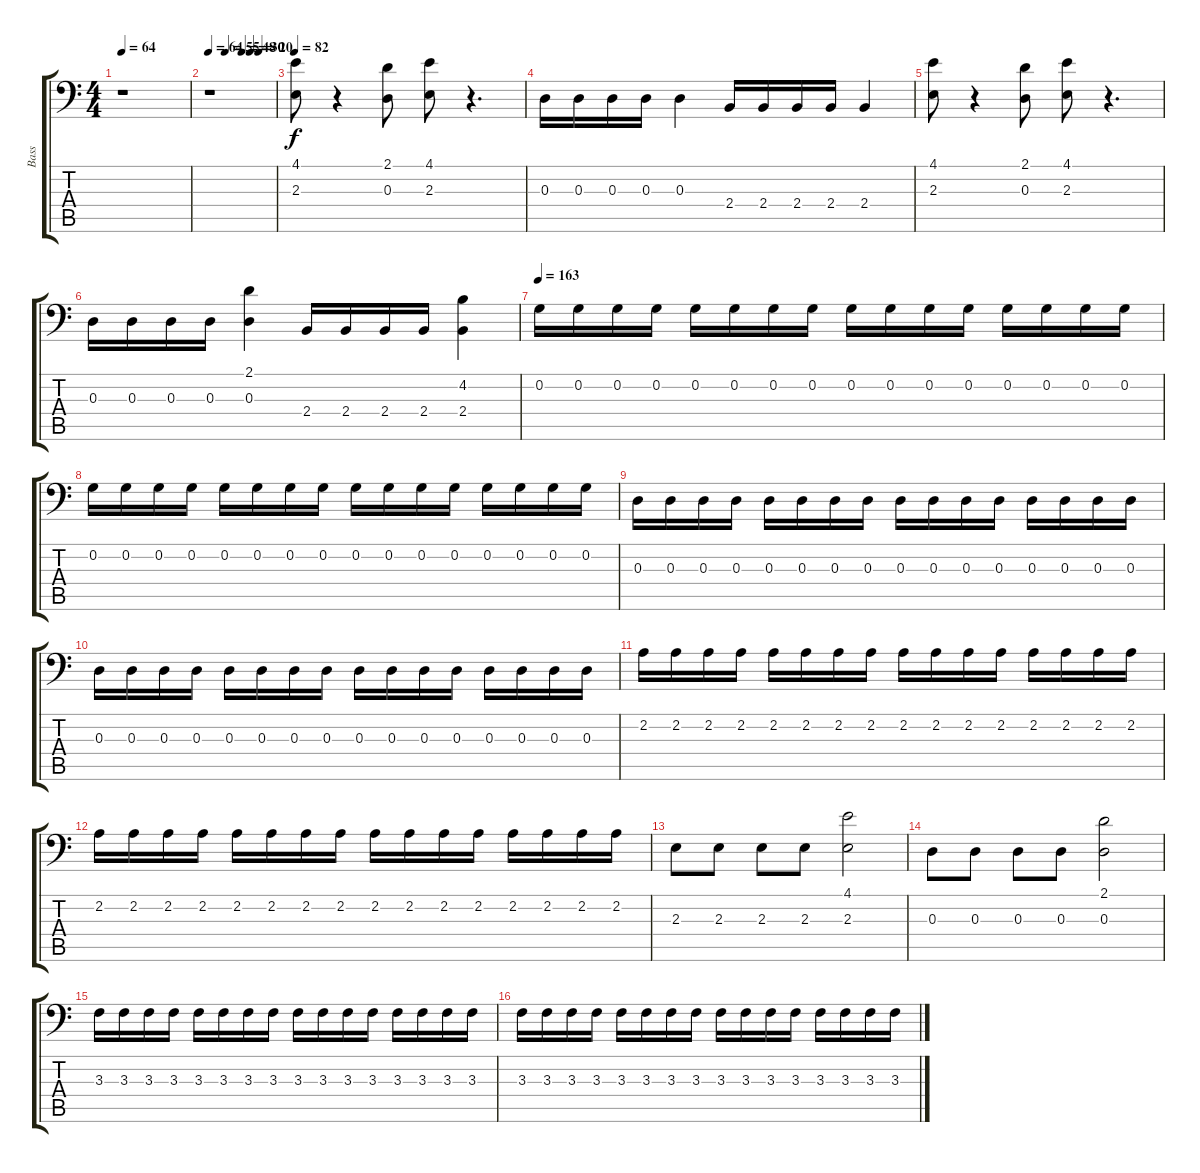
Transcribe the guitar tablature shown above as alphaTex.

\track ("Bass" "Bass") {instrument electricbasspick}
\staff {score tabs}
\tuning (C3 G2 D2 A1 E1 B0) {hide}
\ts (4 4)
\tempo 64
\clef f4
\ks c
r.1{dy f} |
\tempo 69
\tempo 64
\tempo (55 0.25)
\tempo (48 0.5)
\tempo (30 0.625)
\tempo (20 0.75)
r.1 |
\tempo 82
(4.1 2.3).8 r.4 (2.1 0.3).8 (4.1 2.3).8 r.4{d} |
0.3.16 0.3.16 0.3.16 0.3.16 0.3.4 2.4.16 2.4.16 2.4.16 2.4.16 2.4.4 |
(4.1 2.3).8 r.4 (2.1 0.3).8 (4.1 2.3).8 r.4{d} |
0.3.16 0.3.16 0.3.16 0.3.16 (2.1 0.3).4 2.4.16 2.4.16 2.4.16 2.4.16 (4.2 2.4).4 |
\tempo 163
0.2.16 0.2.16 0.2.16 0.2.16 0.2.16 0.2.16 0.2.16 0.2.16 0.2.16 0.2.16 0.2.16 0.2.16 0.2.16 0.2.16 0.2.16 0.2.16 |
0.2.16 0.2.16 0.2.16 0.2.16 0.2.16 0.2.16 0.2.16 0.2.16 0.2.16 0.2.16 0.2.16 0.2.16 0.2.16 0.2.16 0.2.16 0.2.16 |
0.3.16 0.3.16 0.3.16 0.3.16 0.3.16 0.3.16 0.3.16 0.3.16 0.3.16 0.3.16 0.3.16 0.3.16 0.3.16 0.3.16 0.3.16 0.3.16 |
0.3.16 0.3.16 0.3.16 0.3.16 0.3.16 0.3.16 0.3.16 0.3.16 0.3.16 0.3.16 0.3.16 0.3.16 0.3.16 0.3.16 0.3.16 0.3.16 |
2.2.16 2.2.16 2.2.16 2.2.16 2.2.16 2.2.16 2.2.16 2.2.16 2.2.16 2.2.16 2.2.16 2.2.16 2.2.16 2.2.16 2.2.16 2.2.16 |
2.2.16 2.2.16 2.2.16 2.2.16 2.2.16 2.2.16 2.2.16 2.2.16 2.2.16 2.2.16 2.2.16 2.2.16 2.2.16 2.2.16 2.2.16 2.2.16 |
2.3.8 2.3.8 2.3.8 2.3.8 (4.1 2.3).2 |
0.3.8 0.3.8 0.3.8 0.3.8 (2.1 0.3).2 |
3.3.16 3.3.16 3.3.16 3.3.16 3.3.16 3.3.16 3.3.16 3.3.16 3.3.16 3.3.16 3.3.16 3.3.16 3.3.16 3.3.16 3.3.16 3.3.16 |
3.3.16 3.3.16 3.3.16 3.3.16 3.3.16 3.3.16 3.3.16 3.3.16 3.3.16 3.3.16 3.3.16 3.3.16 3.3.16 3.3.16 3.3.16 3.3.16
